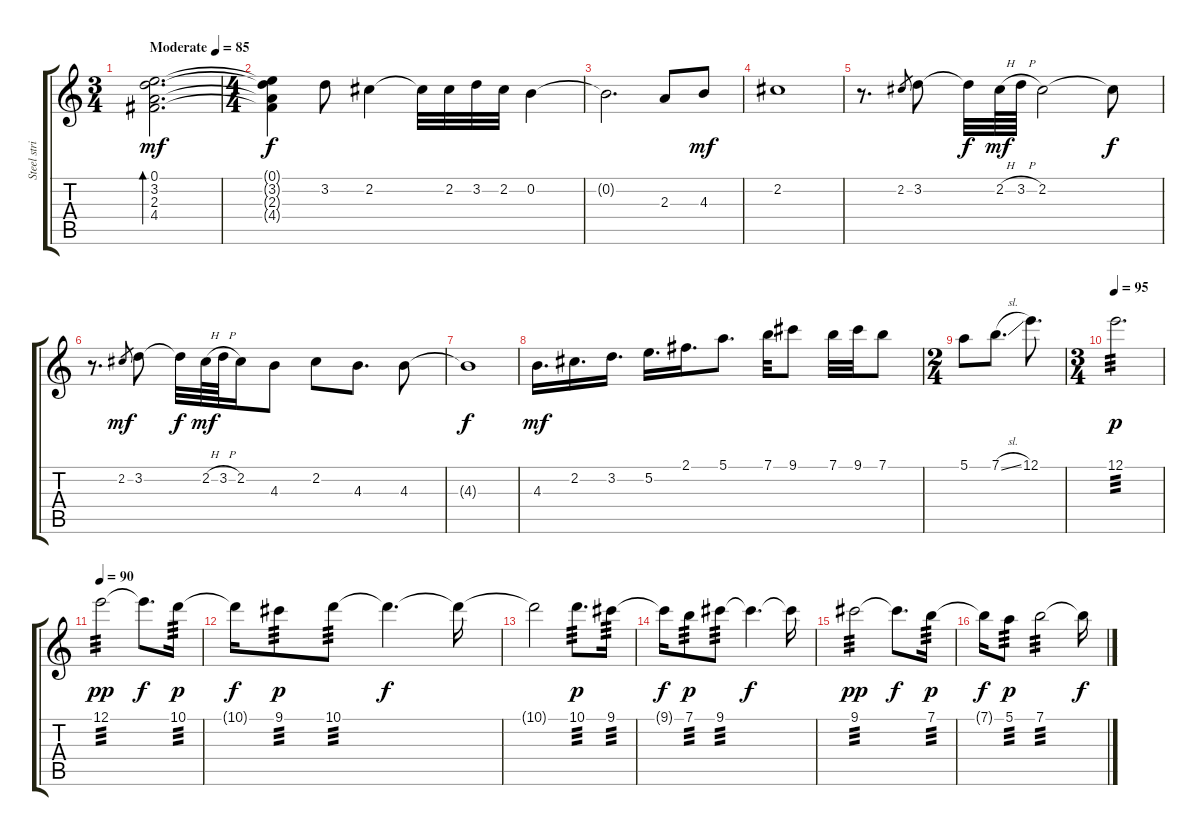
\track ("Steel strings guitar" "Steel stri") {instrument acousticguitarsteel}
\staff {score tabs}
\tuning (E4 B3 G3 D3 A2 E2) {hide}
\ts (3 4)
\tempo (85 "Moderate")
\clef g2
\ks c
(0.1 3.2 2.3 4.4).2{d bd 120 dy mf instrument acousticguitarsteel} |
\ts (4 4)
(0.1{t} 3.2{t} 2.3{t} 4.4{t}).4{dy f} 3.2.8 2.2.4 2.2{t}.32 2.2.32 3.2.32 2.2.32 0.2.4 |
0.2{t}.2{d} 2.3.8 4.3.8{dy mf} |
2.2.1 |
r.8{d} 2.2.8{gr} 3.2.8 3.2{t}.32{dy f} 2.2{h}.64{dy mf} 3.2{h}.64 2.2.2 2.2{t}.8{dy f} |
r.8{d} 2.2.8{gr dy mf} 3.2.8 3.2{t}.32{dy f} 2.2{h}.64{dy mf} 3.2{h}.64 2.2.16 4.3.8 2.2.8 4.3.8{d} 4.3.8 |
4.3{t}.1{dy f} |
4.3.16{d dy mf} 2.2.16{d} 3.2.16{d} 5.2.16{d} 2.1.16{d} 5.1.8{d} 7.1.32 9.1.8 7.1.32 9.1.32 7.1.8 |
\ts (2 4)
5.1.8 7.1{sl}.8{d} 12.1.8{d} |
\ts (3 4)
\tempo 95
12.1.2{d tp 3 dy p} |
\tempo 90
12.1.2{tp 3 dy pp} 12.1{t}.8{d dy f} 10.1.16{tp 3 dy p} |
10.1{t}.16{dy f} 9.1.8{tp 3 dy p} 10.1.8{tp 3} 10.1{t}.4{d dy f} 10.1{t}.16 |
10.1{t}.2 10.1.8{d tp 3 dy p} 9.1.16{tp 3} |
9.1{t}.16{dy f} 7.1.8{tp 3 dy p} 9.1.8{tp 3} 9.1{t}.4{d dy f} 9.1{t}.16 |
9.1.2{tp 3 dy pp} 9.1{t}.8{d dy f} 7.1.16{tp 3 dy p} |
7.1{t}.16{dy f} 5.1.8{tp 3 dy p} 7.1.2{tp 3 volume 0} 7.1{t}.16{dy f}
